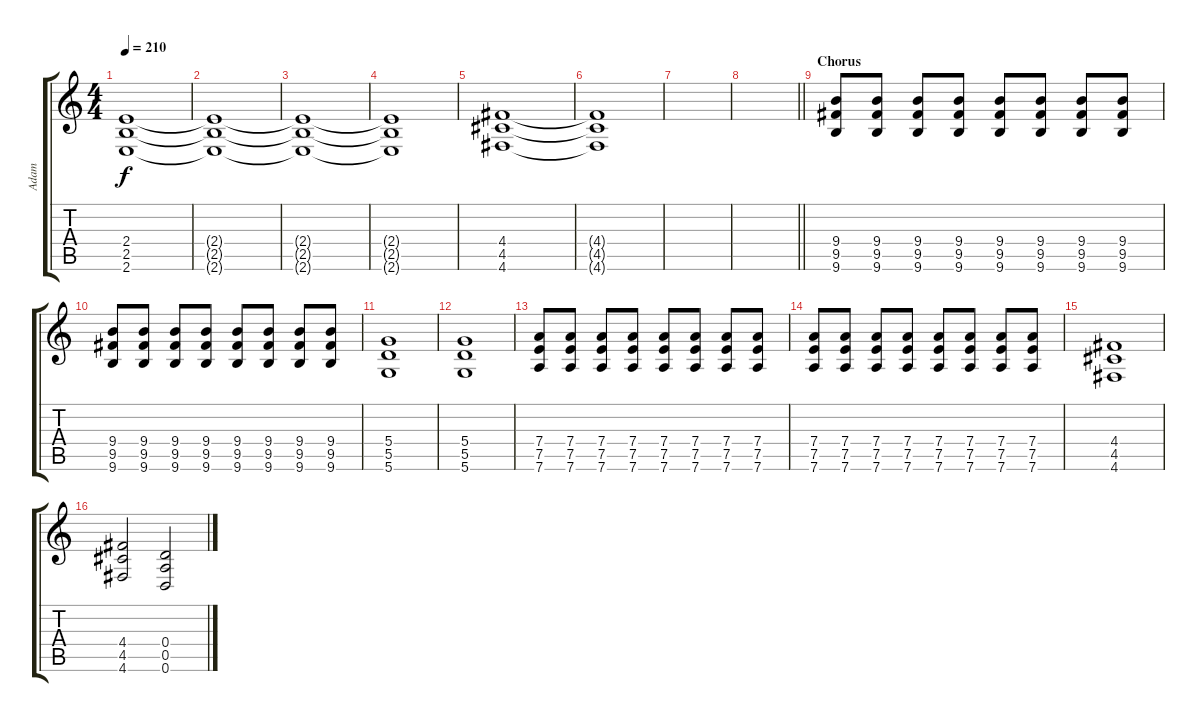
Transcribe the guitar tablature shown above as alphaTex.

\track ("Adam" "Adam") {instrument distortionguitar}
\staff {score tabs}
\tuning (E4 B3 G3 D3 A2 D2) {hide}
\ts (4 4)
\tempo 210
\clef g2
\ks c
(2.4 2.5 2.6).1{dy f} |
(2.4{t} 2.5{t} 2.6{t}).1 |
(2.4{t} 2.5{t} 2.6{t}).1 |
(2.4{t} 2.5{t} 2.6{t}).1 |
(4.4 4.5 4.6).1 |
(4.4{t} 4.5{t} 4.6{t}).1 |
|
\barLineRight lightlight
|
\section ("" "Chorus")
(9.4 9.5 9.6).8 (9.4 9.5 9.6).8 (9.4 9.5 9.6).8 (9.4 9.5 9.6).8 (9.4 9.5 9.6).8 (9.4 9.5 9.6).8 (9.4 9.5 9.6).8 (9.4 9.5 9.6).8 |
(9.4 9.5 9.6).8 (9.4 9.5 9.6).8 (9.4 9.5 9.6).8 (9.4 9.5 9.6).8 (9.4 9.5 9.6).8 (9.4 9.5 9.6).8 (9.4 9.5 9.6).8 (9.4 9.5 9.6).8 |
(5.4 5.5 5.6).1 |
(5.4 5.5 5.6).1 |
(7.4 7.5 7.6).8 (7.4 7.5 7.6).8 (7.4 7.5 7.6).8 (7.4 7.5 7.6).8 (7.4 7.5 7.6).8 (7.4 7.5 7.6).8 (7.4 7.5 7.6).8 (7.4 7.5 7.6).8 |
(7.4 7.5 7.6).8 (7.4 7.5 7.6).8 (7.4 7.5 7.6).8 (7.4 7.5 7.6).8 (7.4 7.5 7.6).8 (7.4 7.5 7.6).8 (7.4 7.5 7.6).8 (7.4 7.5 7.6).8 |
(4.4 4.5 4.6).1 |
(4.4 4.5 4.6).2 (0.4 0.5 0.6).2
